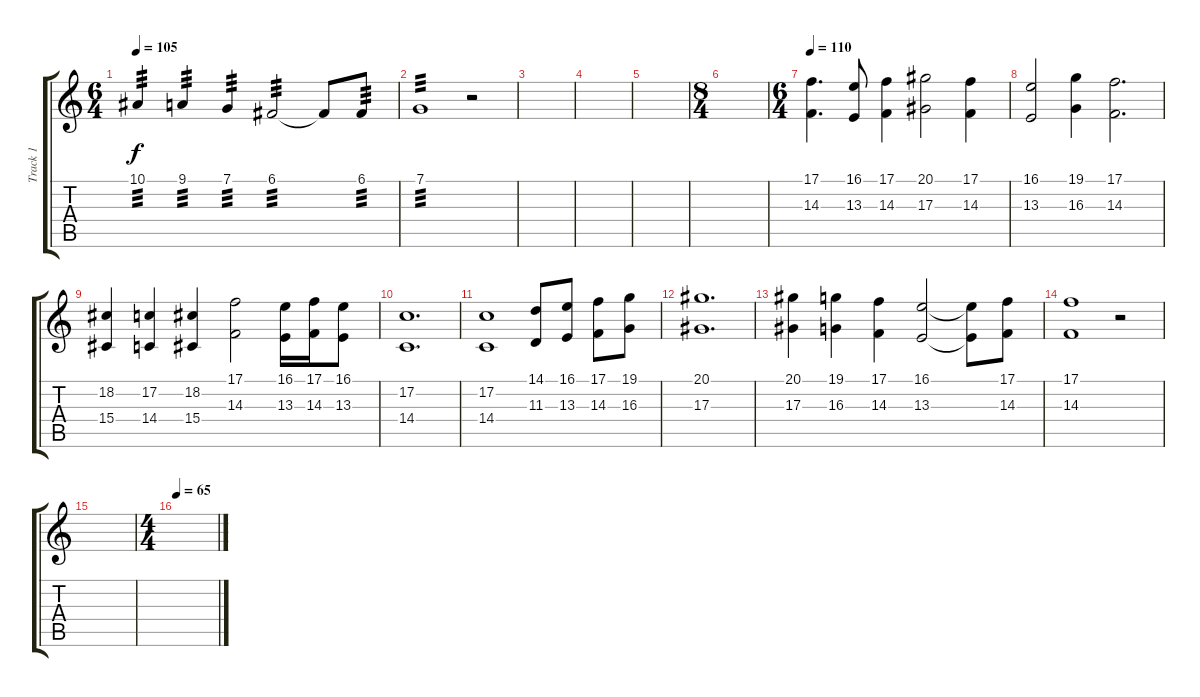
\track ("Track 1" "Track 1") {instrument violin}
\staff {score tabs}
\tuning (C4 G3 Eb3 Bb2 F2 C2) {hide}
\ts (6 4)
\tempo 105
\clef g2
\ks c
10.1.4{tp 3 dy f} 9.1.4{tp 3} 7.1.4{tp 3} 6.1.2{tp 3} 6.1{t}.8 6.1.8{tp 3} |
7.1.1{tp 3} r.2 |
|
|
|
\ts (8 4)
|
\ts (6 4)
\tempo 110
(17.1 14.3).4{d instrument accordion} (16.1 13.3).8 (17.1 14.3).4 (20.1 17.3).2 (17.1 14.3).4 |
(16.1 13.3).2 (19.1 16.3).4 (17.1 14.3).2{d} |
(18.2 15.4).4 (17.2 14.4).4 (18.2 15.4).4 (17.1 14.3).2 (16.1 13.3).16 (17.1 14.3).16 (16.1 13.3).8 |
(17.2 14.4).1{d volume 8} |
(17.2 14.4).1{volume 13} (14.1 11.3).8 (16.1 13.3).8 (17.1 14.3).8 (19.1 16.3).8 |
(20.1 17.3).1{d volume 8} |
(20.1 17.3).4{volume 13} (19.1 16.3).4 (17.1 14.3).4 (16.1 13.3).2 (16.1{t} 13.3{t}).8 (17.1 14.3).8 |
(17.1 14.3).1{volume 8} r.2 |
|
\ts (4 4)
\tempo 65
